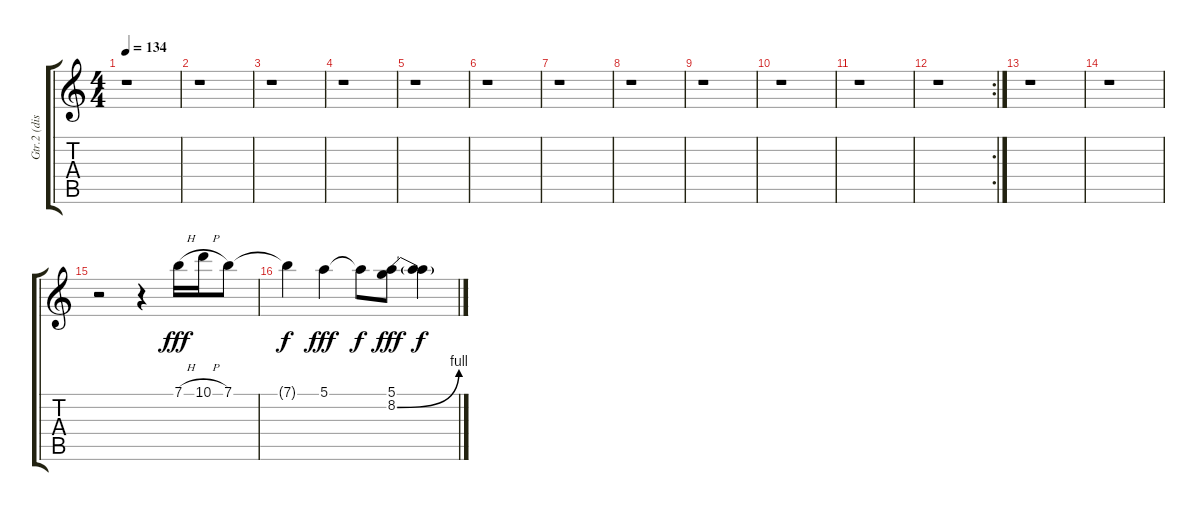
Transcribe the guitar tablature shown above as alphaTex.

\track ("Gtr.2 (disto.)" "Gtr.2 (dis") {instrument distortionguitar}
\staff {score tabs}
\tuning (E4 B3 G3 D3 A2 E2) {hide}
\ts (4 4)
\tempo 134
\clef g2
\ks c
r.1{dy fff} |
r.1 |
r.1 |
r.1 |
r.1 |
r.1 |
r.1 |
r.1 |
r.1 |
r.1 |
r.1 |
\rc 2
r.1 |
r.1 |
r.1 |
r.2 r.4 7.1{h}.16 10.1{h}.16 7.1.8 |
7.1{t}.4{dy f} 5.1.4{dy fff} 5.1{t}.8{dy f} (5.1 8.2{be (bend 0 0 60 4)}).8{dy fff} (5.1{t} 8.2{t}).4{dy f}
